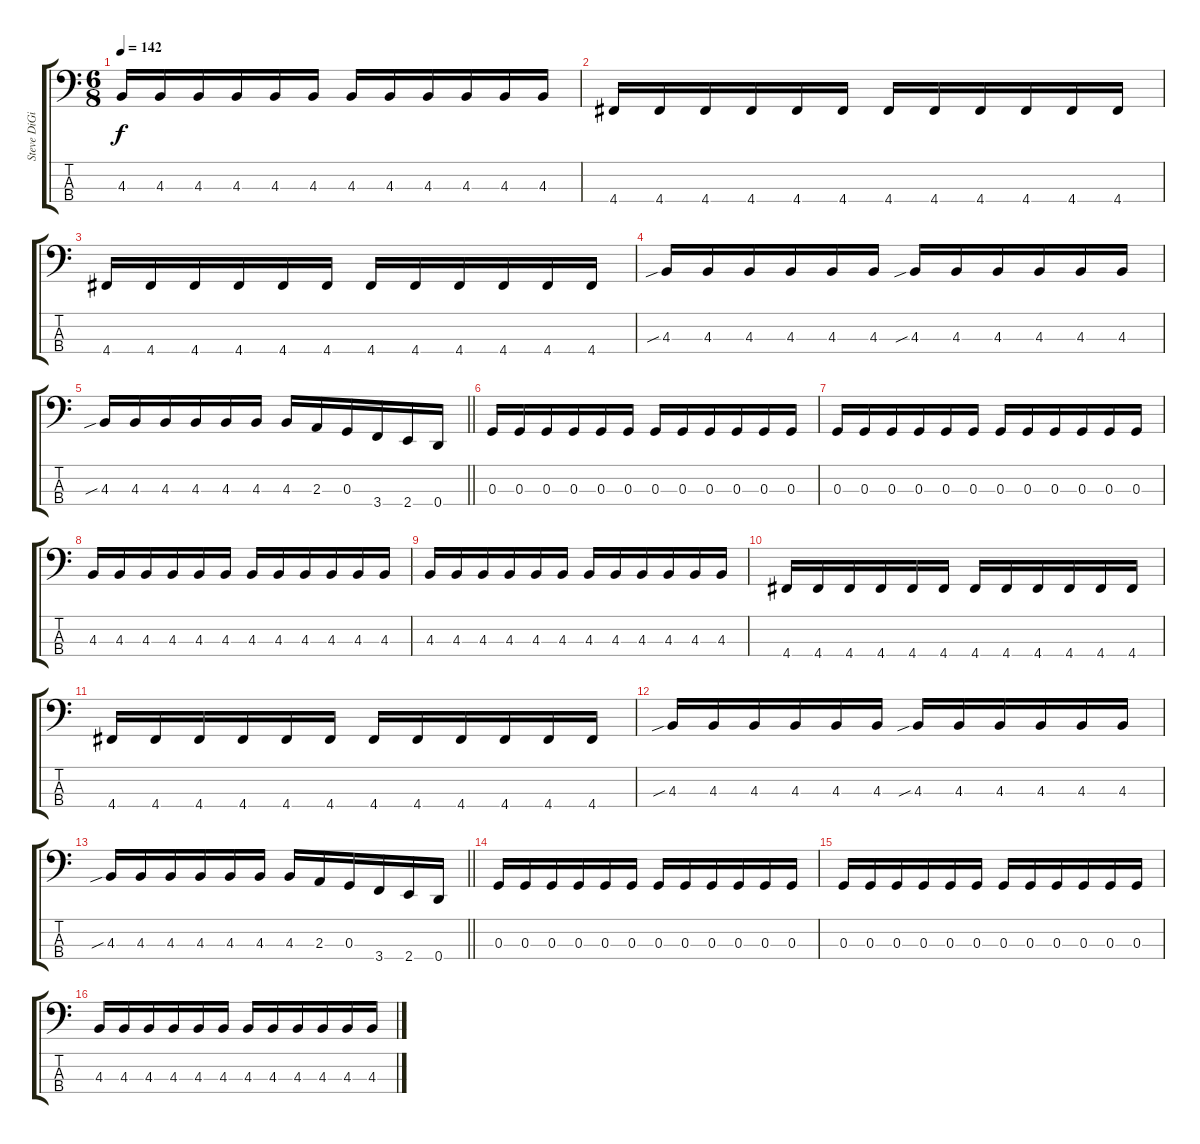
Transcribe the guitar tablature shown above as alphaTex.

\track ("Steve DiGiorgio" "Steve DiGi") {instrument fretlessbass}
\staff {score tabs}
\tuning (F2 C2 G1 D1) {hide}
\ts (6 8)
\tempo 142
\clef f4
\ks c
4.3.16{dy f} 4.3.16 4.3.16 4.3.16 4.3.16 4.3.16 4.3.16 4.3.16 4.3.16 4.3.16 4.3.16 4.3.16 |
4.4.16 4.4.16 4.4.16 4.4.16 4.4.16 4.4.16 4.4.16 4.4.16 4.4.16 4.4.16 4.4.16 4.4.16 |
4.4.16 4.4.16 4.4.16 4.4.16 4.4.16 4.4.16 4.4.16 4.4.16 4.4.16 4.4.16 4.4.16 4.4.16 |
4.3{sib}.16 4.3.16 4.3.16 4.3.16 4.3.16 4.3.16 4.3{sib}.16 4.3.16 4.3.16 4.3.16 4.3.16 4.3.16 |
\barLineRight lightlight
4.3{sib}.16 4.3.16 4.3.16 4.3.16 4.3.16 4.3.16 4.3.16 2.3.16 0.3.16 3.4.16 2.4.16 0.4.16 |
0.3.16 0.3.16 0.3.16 0.3.16 0.3.16 0.3.16 0.3.16 0.3.16 0.3.16 0.3.16 0.3.16 0.3.16 |
0.3.16 0.3.16 0.3.16 0.3.16 0.3.16 0.3.16 0.3.16 0.3.16 0.3.16 0.3.16 0.3.16 0.3.16 |
4.3.16 4.3.16 4.3.16 4.3.16 4.3.16 4.3.16 4.3.16 4.3.16 4.3.16 4.3.16 4.3.16 4.3.16 |
4.3.16 4.3.16 4.3.16 4.3.16 4.3.16 4.3.16 4.3.16 4.3.16 4.3.16 4.3.16 4.3.16 4.3.16 |
4.4.16 4.4.16 4.4.16 4.4.16 4.4.16 4.4.16 4.4.16 4.4.16 4.4.16 4.4.16 4.4.16 4.4.16 |
4.4.16 4.4.16 4.4.16 4.4.16 4.4.16 4.4.16 4.4.16 4.4.16 4.4.16 4.4.16 4.4.16 4.4.16 |
4.3{sib}.16 4.3.16 4.3.16 4.3.16 4.3.16 4.3.16 4.3{sib}.16 4.3.16 4.3.16 4.3.16 4.3.16 4.3.16 |
\barLineRight lightlight
4.3{sib}.16 4.3.16 4.3.16 4.3.16 4.3.16 4.3.16 4.3.16 2.3.16 0.3.16 3.4.16 2.4.16 0.4.16 |
0.3.16 0.3.16 0.3.16 0.3.16 0.3.16 0.3.16 0.3.16 0.3.16 0.3.16 0.3.16 0.3.16 0.3.16 |
0.3.16 0.3.16 0.3.16 0.3.16 0.3.16 0.3.16 0.3.16 0.3.16 0.3.16 0.3.16 0.3.16 0.3.16 |
4.3.16 4.3.16 4.3.16 4.3.16 4.3.16 4.3.16 4.3.16 4.3.16 4.3.16 4.3.16 4.3.16 4.3.16
